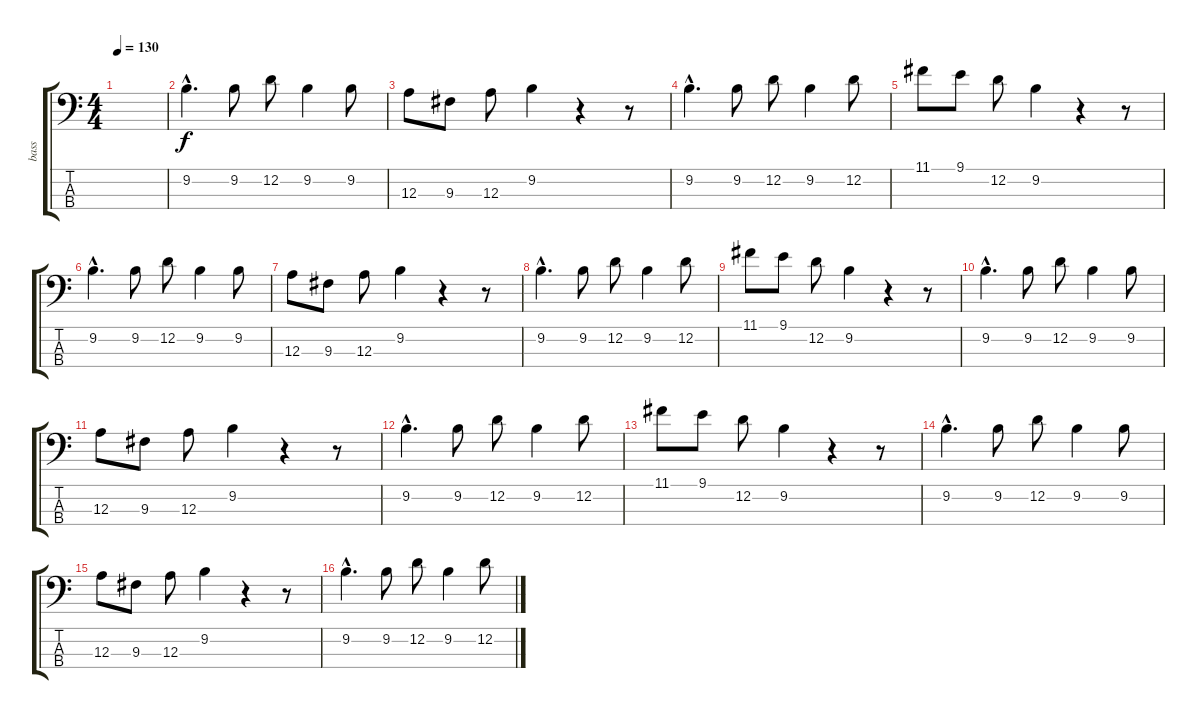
\track ("bass" "bass") {instrument electricbasspick}
\staff {score tabs}
\tuning (G2 D2 A1 E1) {hide}
\ts (4 4)
\tempo 130
\clef f4
\ks c
|
9.2{hac}.4{d} 9.2.8 12.2.8 9.2.4 9.2.8 |
12.3.8 9.3.8 12.3.8 9.2.4 r.4 r.8 |
9.2{hac}.4{d} 9.2.8 12.2.8 9.2.4 12.2.8 |
11.1.8 9.1.8 12.2.8 9.2.4 r.4 r.8 |
9.2{hac}.4{d} 9.2.8 12.2.8 9.2.4 9.2.8 |
12.3.8 9.3.8 12.3.8 9.2.4 r.4 r.8 |
9.2{hac}.4{d} 9.2.8 12.2.8 9.2.4 12.2.8 |
11.1.8 9.1.8 12.2.8 9.2.4 r.4 r.8 |
9.2{hac}.4{d} 9.2.8 12.2.8 9.2.4 9.2.8 |
12.3.8 9.3.8 12.3.8 9.2.4 r.4 r.8 |
9.2{hac}.4{d} 9.2.8 12.2.8 9.2.4 12.2.8 |
11.1.8 9.1.8 12.2.8 9.2.4 r.4 r.8 |
9.2{hac}.4{d} 9.2.8 12.2.8 9.2.4 9.2.8 |
12.3.8 9.3.8 12.3.8 9.2.4 r.4 r.8 |
9.2{hac}.4{d} 9.2.8 12.2.8 9.2.4 12.2.8
